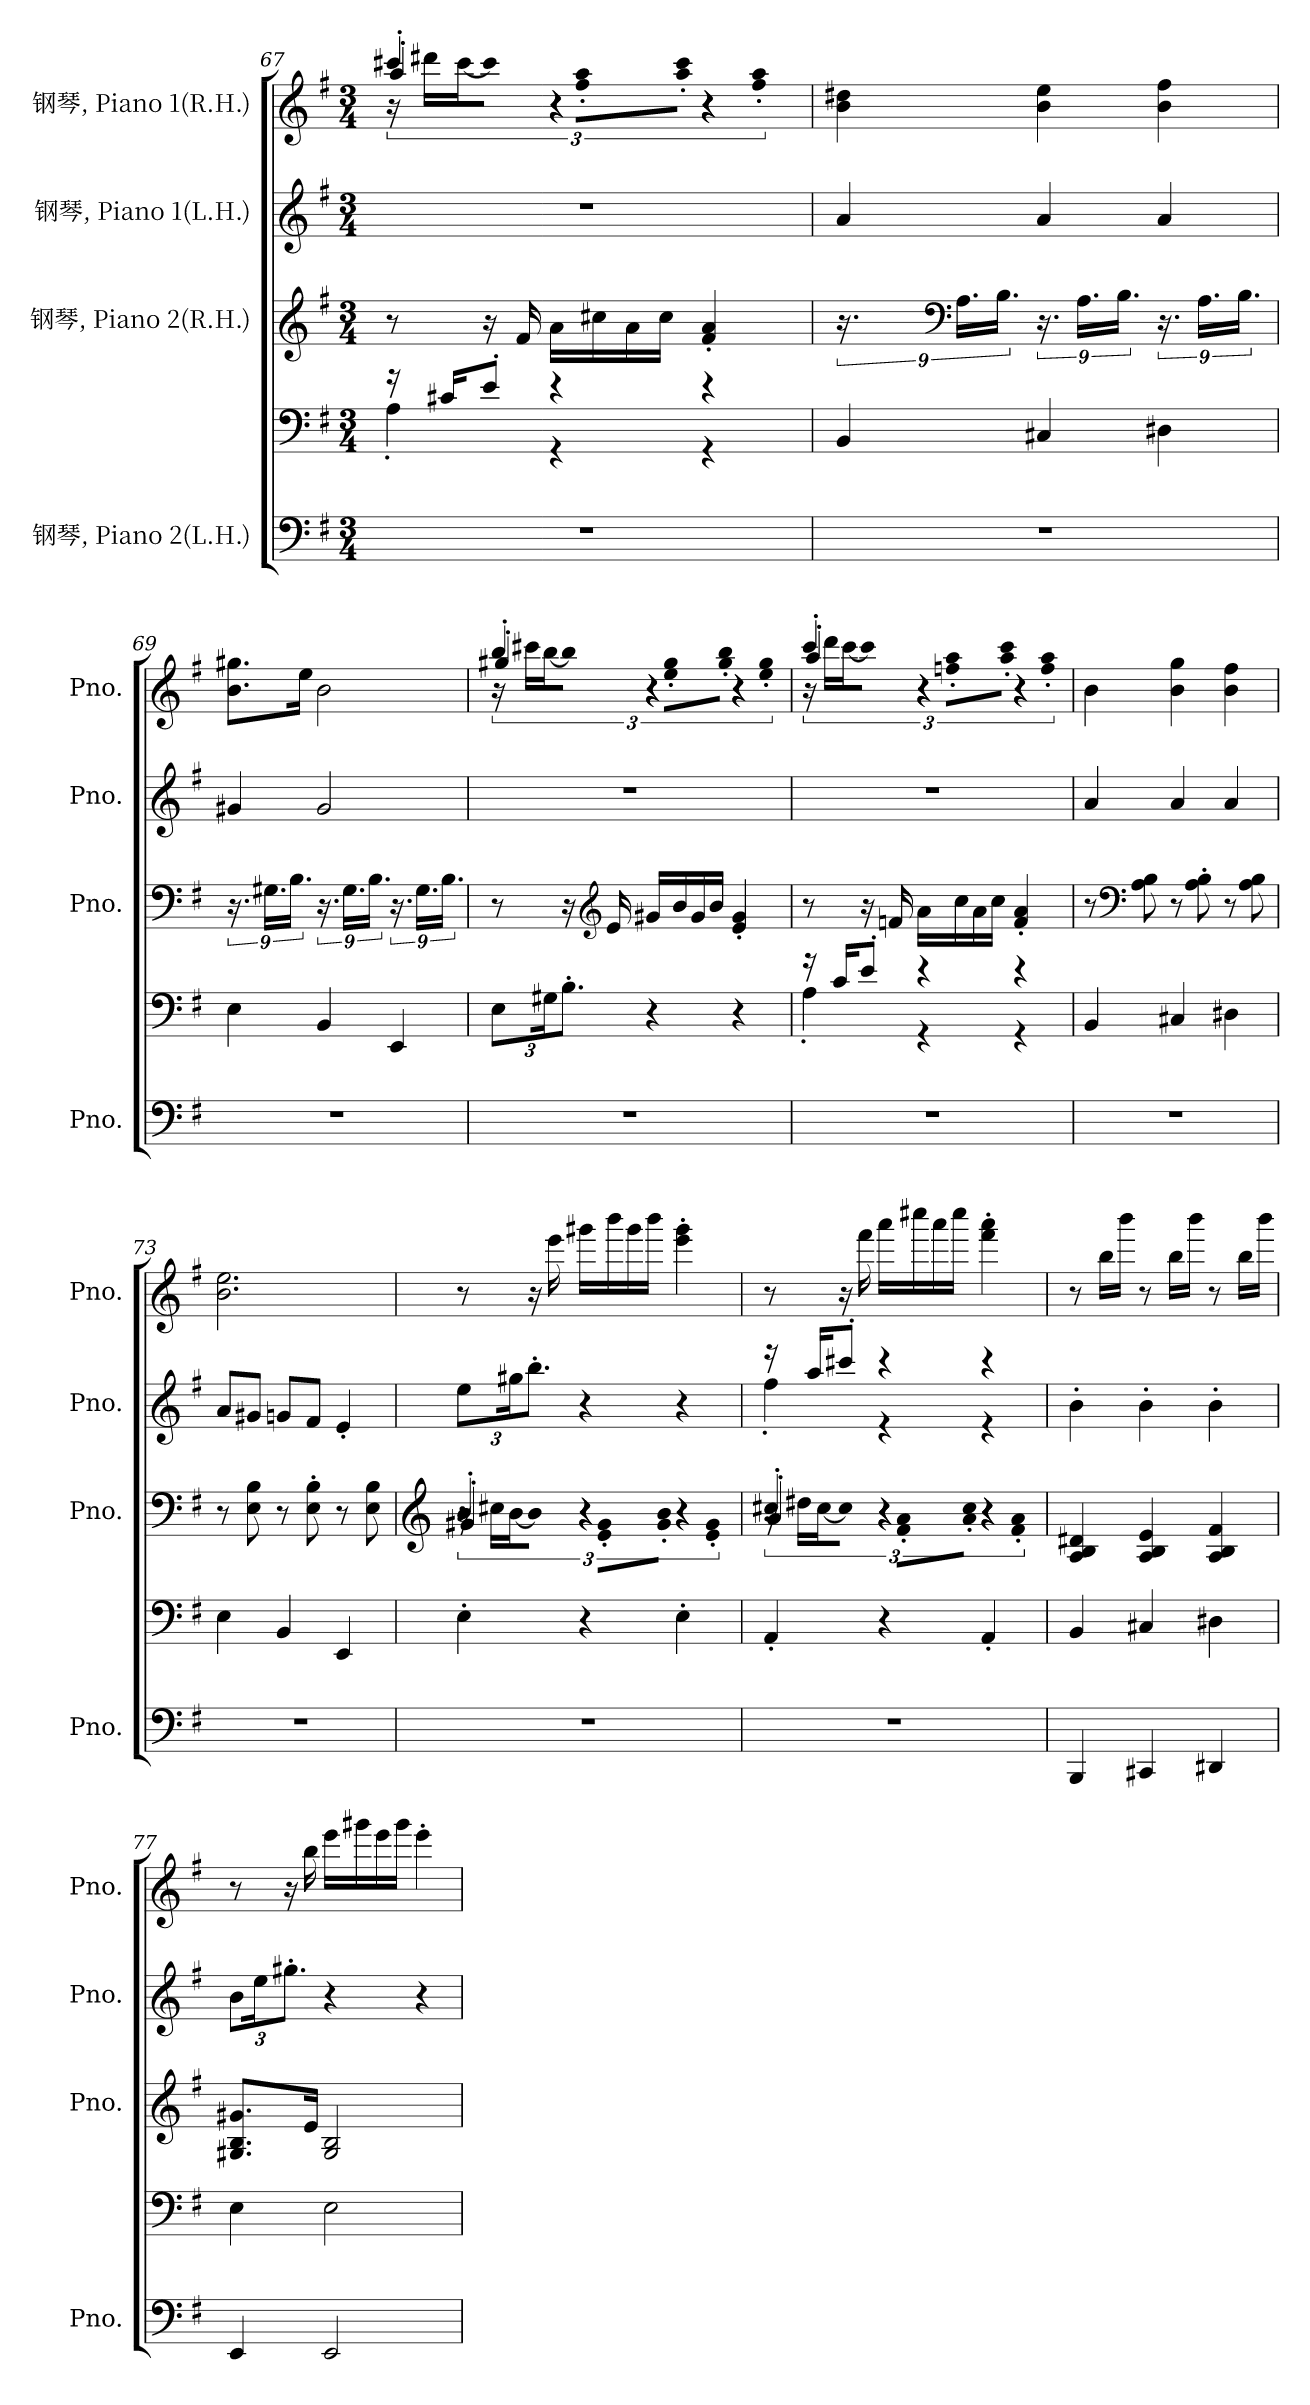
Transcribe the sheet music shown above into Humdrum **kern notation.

**kern	**kern	**kern	**kern	**kern
*part4	*part4	*part3	*part2	*part1
*staff5	*staff4	*staff3	*staff2	*staff1
*I"钢琴, Piano 2(L.H.)	*	*I"钢琴, Piano 2(R.H.)	*I"钢琴, Piano 1(L.H.)	*I"钢琴, Piano 1(R.H.)
*I'Pno.	*	*I'Pno.	*I'Pno.	*I'Pno.
*clefF4	*clefF4	*clefG2	*clefG2	*clefG2
*k[f#]	*k[f#]	*k[f#]	*k[f#]	*k[f#]
*M3/4	*M3/4	*M3/4	*M3/4	*M3/4
*MM103	*MM103	*MM103	*MM103	*MM103
=67	=67	=67	=67	=67
*	*^	*	*	*^
*	*	*	*	*	*	*^
2.r	16r	4A'\	8r	2.r	4ccc#X'/	24r	4aa'/
.	.	.	.	.	.	24ddd#X\LL	.
.	16c#X/KL	.	.	.	.	.	.
.	.	.	.	.	.	[24ccc#\J	.
*	*	*	*	*	*MM111	*	*
.	8e'/J	.	16r	.	.	8ccc#\J]	.
.	.	.	16f#/	.	.	.	.
*	*	*	*	*	*MM117	*	*
.	4r	4r	16a\LL	.	4r	8ff#\' 8aa\'L	4r
.	.	.	16cc#X\	.	.	.	.
*	*	*	*	*	*MM111	*	*
.	.	.	16a\	.	.	8aa\' 8ccc#\'J	.
.	.	.	16cc#\JJ	.	.	.	.
*	*	*	*	*	*MM114	*	*
.	4r	4r	4f#/' 4a/'	.	4r	4ff#\' 4aa\'	4r
*	*v	*v	*	*	*v	*v	*v
!!LO:PB:g=z
=68	=68	=68	=68	=68
*	*	*	*	*MM124
2.r	4BB/	18.r	4a/	4b\ 4dd#X\
*	*	*clefF4	*	*
.	.	18.A\LL	.	.
.	.	18.B\JJ	.	.
*	*	*	*	*MM121
.	4C#X/	18.r	4a/	4b\ 4ee\
.	.	18.A\LL	.	.
.	.	18.B\JJ	.	.
*	*	*	*	*MM117
.	4D#X\	18.r	4a/	4b\ 4ff#\
.	.	18.A\LL	.	.
.	.	18.B\JJ	.	.
=69	=69	=69	=69	=69
*	*	*	*	*MM114
2.r	4E\	18.r	4g#X/	8.b\ 8.gg#X\L
.	.	18.G#X\LL	.	.
.	.	18.B\JJ	.	.
*	*	*	*	*MM108
.	.	.	.	16ee\Jk
*	*	*	*	*MM119
.	4BB/	18.r	2g#/	2b\
.	.	18.G#\LL	.	.
.	.	18.B\JJ	.	.
.	4EE/	18.r	.	.
.	.	18.G#\LL	.	.
.	.	18.B\JJ	.	.
!!LO:LB:g=z
=70	=70	=70	=70	=70
*	*Xbrackettup	*	*	*
*	*	*	*	*MM103
*	*	*	*	*^
*	*	*	*	*	*^
2.r	12E\L	8r	2.r	4bb'/	24r	4gg#X'/
.	.	.	.	.	24ccc#X\LL	.
.	24G#X\K	.	.	.	[24bb\J	.
*	*	*	*	*MM111	*	*
.	12.B'\J	16r	.	.	8bb\J]	.
*	*	*clefG2	*	*	*	*
.	.	16e/	.	.	.	.
*	*	*	*	*MM117	*	*
.	4r	16g#X/LL	.	4r	8ee\' 8gg#\'L	4r
.	.	16b/	.	.	.	.
*	*	*	*	*MM111	*	*
.	.	16g#/	.	.	8gg#\' 8bb\'J	.
.	.	16b/JJ	.	.	.	.
*	*	*	*	*MM114	*	*
.	4r	4e/' 4g#/'	.	4r	4ee\' 4gg#\'	4r
=71	=71	=71	=71	=71	=71	=71
*	*	*	*	*MM92	*	*
*	*^	*	*	*	*	*
2.r	16r	4A'\	8r	2.r	4ccc'/	24r	4aa'/
.	.	.	.	.	.	24ddd\LL	.
.	16c/KL	.	.	.	.	.	.
.	.	.	.	.	.	[24ccc\J	.
*	*	*	*	*	*MM102	*	*
.	8e'/J	.	16r	.	.	8ccc\J]	.
.	.	.	16fn/	.	.	.	.
*	*	*	*	*	*MM108	*	*
.	4r	4r	16a\LL	.	4r	8ffn\' 8aa\'L	4r
.	.	.	16cc\	.	.	.	.
*	*	*	*	*	*MM102	*	*
.	.	.	16a\	.	.	8aa\' 8ccc\'J	.
.	.	.	16cc\JJ	.	.	.	.
*	*	*	*	*	*MM105	*	*
.	4r	4r	4f/' 4a/'	.	4r	4ff\' 4aa\'	4r
*	*v	*v	*	*	*v	*v	*v
=72	=72	=72	=72	=72
*	*	*	*	*MM108
2.r	4BB/	8r	4a/	4b\
*	*	*clefF4	*	*
.	.	8A\ 8B\	.	.
*	*	*	*	*MM117
.	4C#X/	8r	4a/	4b\ 4gg\
.	.	8A\' 8B\'	.	.
*	*	*	*	*MM114
.	4D#X\	8r	4a/	4b\ 4ff#\
.	.	8A\ 8B\	.	.
!!LO:PB:g=z
=73	=73	=73	=73	=73
*	*	*	*	*MM111
2.r	4E\	8r	8a/L	2.b\ 2.ee\
.	.	8E\ 8B\	8g#X/J	.
.	4BB/	8r	8gn/L	.
.	.	8E\' 8B\'	8f#/J	.
.	4EE/	8r	4e'/	.
.	.	8E\ 8B\	.	.
=74	=74	=74	=74	=74
*	*	*clefG2	*	*
*	*	*^	*	*
*	*	*	*^	*	*
*	*	*	*	*	*Xbrackettup	*
*	*	*v	*v	*v	*	*
*	*	*	*	*MM111
*	*	*^	*	*
*	*	*	*^	*	*
2.r	4E'\	4b'/	24r	4g#X'/	12ee\L	8r
.	.	.	24cc#X\LL	.	.	.
.	.	.	[24b\J	.	24gg#X\K	.
*	*	*	*	*	*	*MM114
.	.	.	8b\J]	.	12.bb'\J	16r
.	.	.	.	.	.	16eee\
*	*	*	*	*	*	*MM117
.	4r	4r	8e\' 8g#\'L	4r	4r	16ggg#X\LL
.	.	.	.	.	.	16bbb\
*	*	*	*	*	*	*MM111
.	.	.	8g#\' 8b\'J	.	.	16ggg#\
.	.	.	.	.	.	16bbb\JJ
*	*	*	*	*	*	*MM114
.	4E'\	4r	4e\' 4g#\'	4r	4r	4eee\' 4ggg#\'
=75	=75	=75	=75	=75	=75	=75
*	*	*	*	*	*	*MM111
*	*	*	*	*	*^	*
2.r	4AA'/	4cc#X'/	24r	4a'/	16r	4ff#'\	8r
.	.	.	24dd#X\LL	.	.	.	.
.	.	.	.	.	16aa/KL	.	.
.	.	.	[24cc#\J	.	.	.	.
*	*	*	*	*	*	*	*MM114
.	.	.	8cc#\J]	.	8ccc#X'/J	.	16r
.	.	.	.	.	.	.	16fff#\
*	*	*	*	*	*	*	*MM117
.	4r	4r	8f#\' 8a\'L	4r	4r	4r	16aaa\LL
.	.	.	.	.	.	.	16cccc#X\
*	*	*	*	*	*	*	*MM111
.	.	.	8a\' 8cc#\'J	.	.	.	16aaa\
.	.	.	.	.	.	.	16cccc#\JJ
*	*	*	*	*	*	*	*MM114
.	4AA'/	4r	4f#\' 4a\'	4r	4r	4r	4fff#\' 4aaa\'
*	*	*v	*v	*v	*	*	*
*	*	*	*v	*v	*
!!LO:LB:g=z
=76	=76	=76	=76	=76
*	*	*	*	*MM121
4BBB/	4BB/	4A/ 4B/ 4d#X/	4b'\	8r
*	*	*	*	*MM114
.	.	.	.	16bb\LL
.	.	.	.	16bbb\JJ
*	*	*	*	*MM117
4CC#X/	4C#X/	4A/ 4B/ 4e/	4b'\	8r
*	*	*	*	*MM114
.	.	.	.	16bb\LL
.	.	.	.	16bbb\JJ
*	*	*	*	*MM117
4DD#X/	4D#X\	4A/ 4B/ 4f#/	4b'\	8r
*	*	*	*	*MM111
.	.	.	.	16bb\LL
.	.	.	.	16bbb\JJ
=77	=77	=77	=77	=77
*	*	*	*	*MM114
4EE/	4E\	8.G#X/ 8.B/ 8.g#X/L	12b\L	8r
.	.	.	24ee\K	.
*	*	*	*	*MM111
.	.	.	12.gg#X'\J	16r
*	*	*	*	*MM103
.	.	16e/Jk	.	16bb\
*	*	*	*	*MM108
2EE/	2E\	2G#/ 2B/	4r	16eee\LL
.	.	.	.	16ggg#X\
*	*	*	*	*MM111
.	.	.	.	16eee\
.	.	.	.	16ggg#\JJ
*	*	*	*	*MM114
.	.	.	4r	4eee'\
=	=	=	=	=
*-	*-	*-	*-	*-
